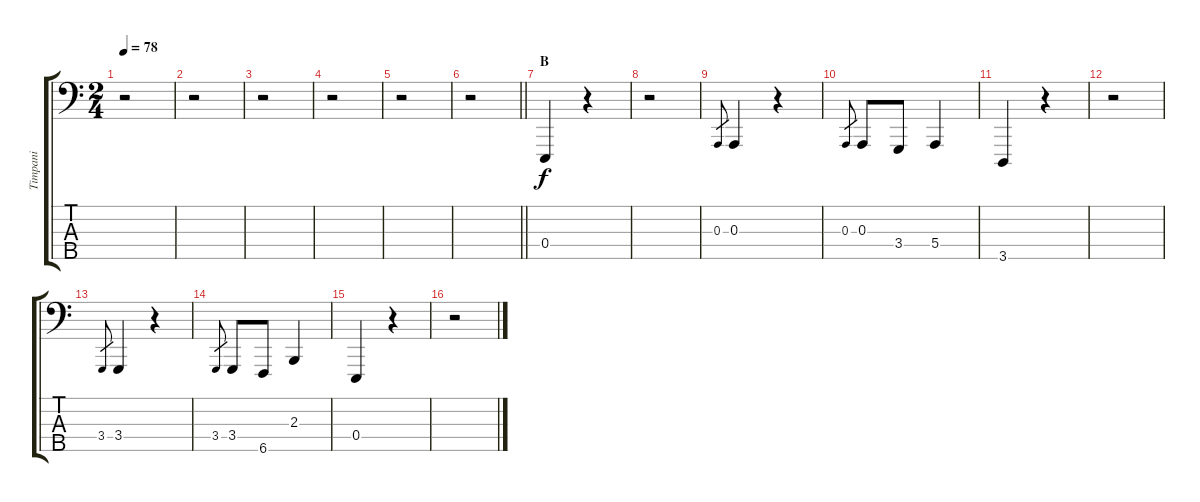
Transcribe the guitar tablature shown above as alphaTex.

\track ("Timpani" "Timpani") {instrument timpani}
\staff {score tabs}
\tuning (G2 D2 A1 E1 B0) {hide}
\ts (2 4)
\tempo 78
\clef f4
\ks c
r.2{dy f} |
r.2 |
r.2 |
r.2 |
r.2 |
\barLineRight lightlight
r.2 |
\section ("" "B")
0.4.4 r.4 |
r.2 |
0.3.8{gr} 0.3.4 r.4 |
0.3.8{gr} 0.3.8 3.4.8 5.4.4 |
3.5.4 r.4 |
r.2 |
3.4.8{gr} 3.4.4 r.4 |
3.4.8{gr} 3.4.8 6.5.8 2.3.4 |
0.4.4 r.4 |
r.2
